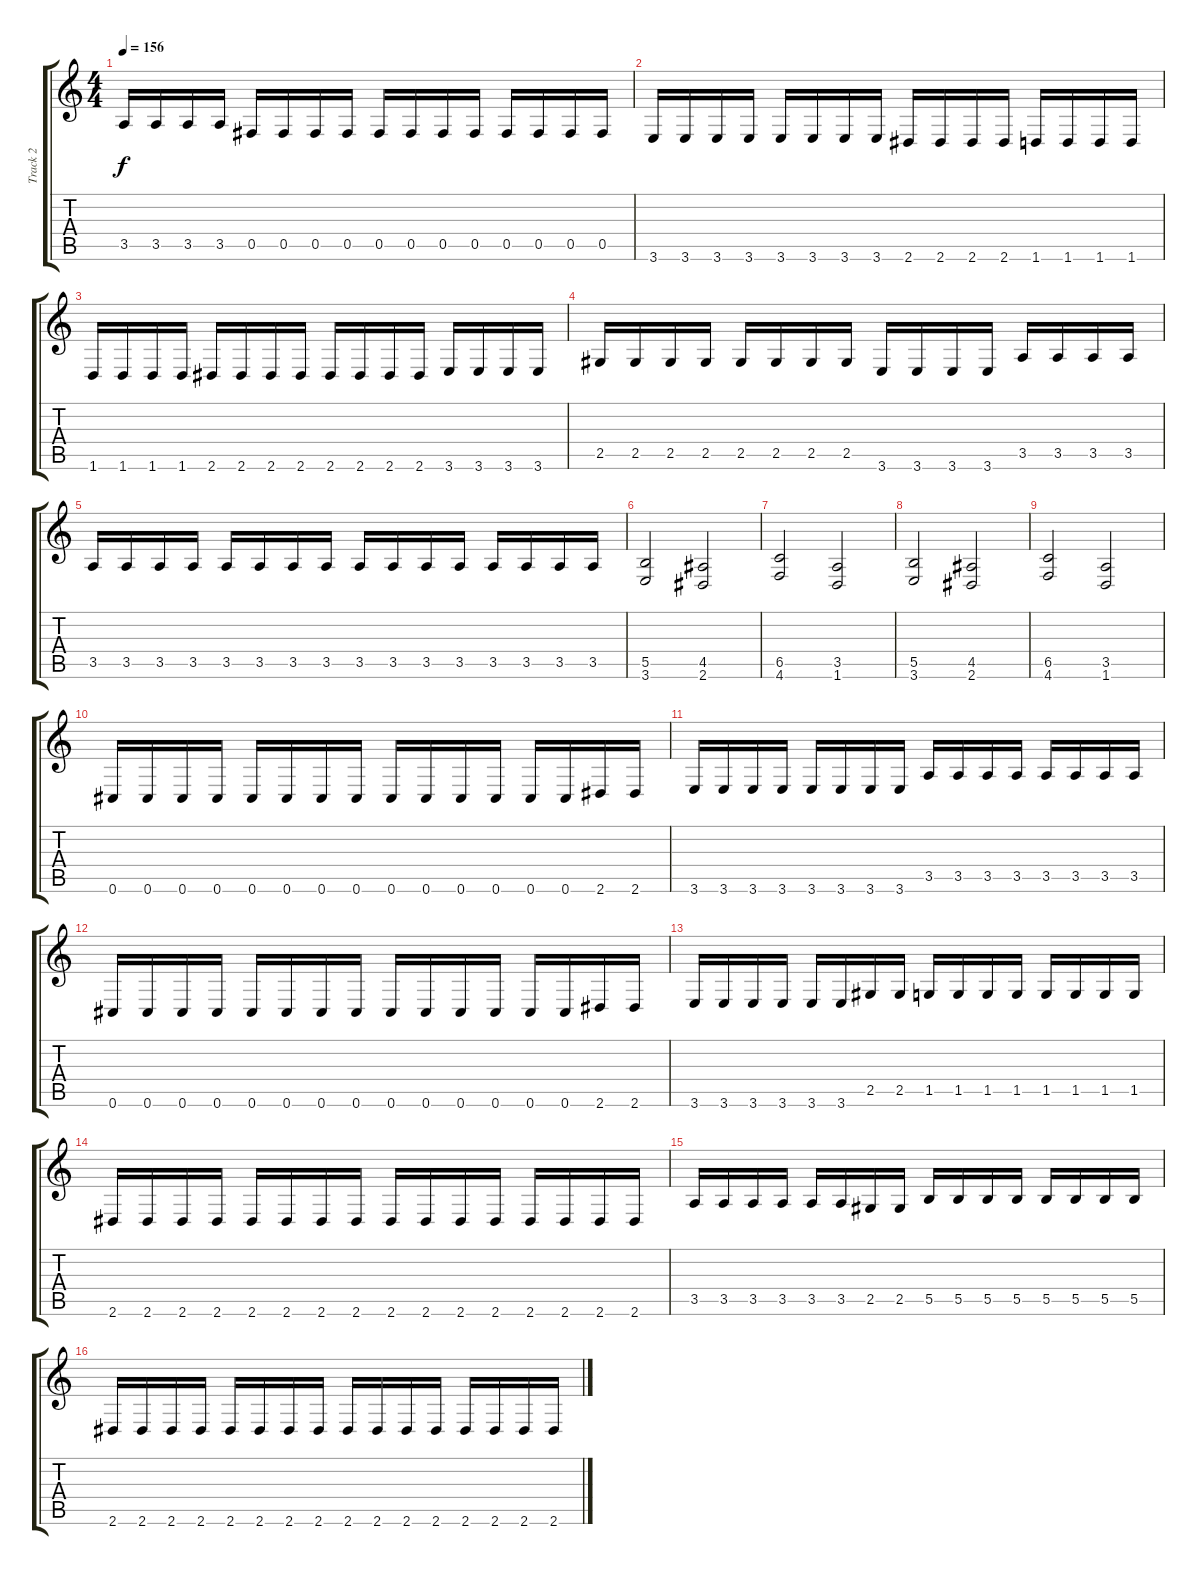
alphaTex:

\track ("Track 2" "Track 2") {instrument distortionguitar}
\staff {score tabs}
\tuning (Db4 Ab3 E3 B2 Gb2 Db2) {hide}
\ts (4 4)
\tempo 156
\clef g2
\ks c
3.5.16{dy f} 3.5.16 3.5.16 3.5.16 0.5.16 0.5.16 0.5.16 0.5.16 0.5.16 0.5.16 0.5.16 0.5.16 0.5.16 0.5.16 0.5.16 0.5.16 |
3.6.16 3.6.16 3.6.16 3.6.16 3.6.16 3.6.16 3.6.16 3.6.16 2.6.16 2.6.16 2.6.16 2.6.16 1.6.16 1.6.16 1.6.16 1.6.16 |
1.6.16 1.6.16 1.6.16 1.6.16 2.6.16 2.6.16 2.6.16 2.6.16 2.6.16 2.6.16 2.6.16 2.6.16 3.6.16 3.6.16 3.6.16 3.6.16 |
2.5.16 2.5.16 2.5.16 2.5.16 2.5.16 2.5.16 2.5.16 2.5.16 3.6.16 3.6.16 3.6.16 3.6.16 3.5.16 3.5.16 3.5.16 3.5.16 |
3.5.16 3.5.16 3.5.16 3.5.16 3.5.16 3.5.16 3.5.16 3.5.16 3.5.16 3.5.16 3.5.16 3.5.16 3.5.16 3.5.16 3.5.16 3.5.16 |
(5.5 3.6).2 (4.5 2.6).2 |
(6.5 4.6).2 (3.5 1.6).2 |
(5.5 3.6).2 (4.5 2.6).2 |
(6.5 4.6).2 (3.5 1.6).2 |
0.6.16 0.6.16 0.6.16 0.6.16 0.6.16 0.6.16 0.6.16 0.6.16 0.6.16 0.6.16 0.6.16 0.6.16 0.6.16 0.6.16 2.6.16 2.6.16 |
3.6.16 3.6.16 3.6.16 3.6.16 3.6.16 3.6.16 3.6.16 3.6.16 3.5.16 3.5.16 3.5.16 3.5.16 3.5.16 3.5.16 3.5.16 3.5.16 |
0.6.16 0.6.16 0.6.16 0.6.16 0.6.16 0.6.16 0.6.16 0.6.16 0.6.16 0.6.16 0.6.16 0.6.16 0.6.16 0.6.16 2.6.16 2.6.16 |
3.6.16 3.6.16 3.6.16 3.6.16 3.6.16 3.6.16 2.5.16 2.5.16 1.5.16 1.5.16 1.5.16 1.5.16 1.5.16 1.5.16 1.5.16 1.5.16 |
2.6.16 2.6.16 2.6.16 2.6.16 2.6.16 2.6.16 2.6.16 2.6.16 2.6.16 2.6.16 2.6.16 2.6.16 2.6.16 2.6.16 2.6.16 2.6.16 |
3.5.16 3.5.16 3.5.16 3.5.16 3.5.16 3.5.16 2.5.16 2.5.16 5.5.16 5.5.16 5.5.16 5.5.16 5.5.16 5.5.16 5.5.16 5.5.16 |
2.6.16 2.6.16 2.6.16 2.6.16 2.6.16 2.6.16 2.6.16 2.6.16 2.6.16 2.6.16 2.6.16 2.6.16 2.6.16 2.6.16 2.6.16 2.6.16
